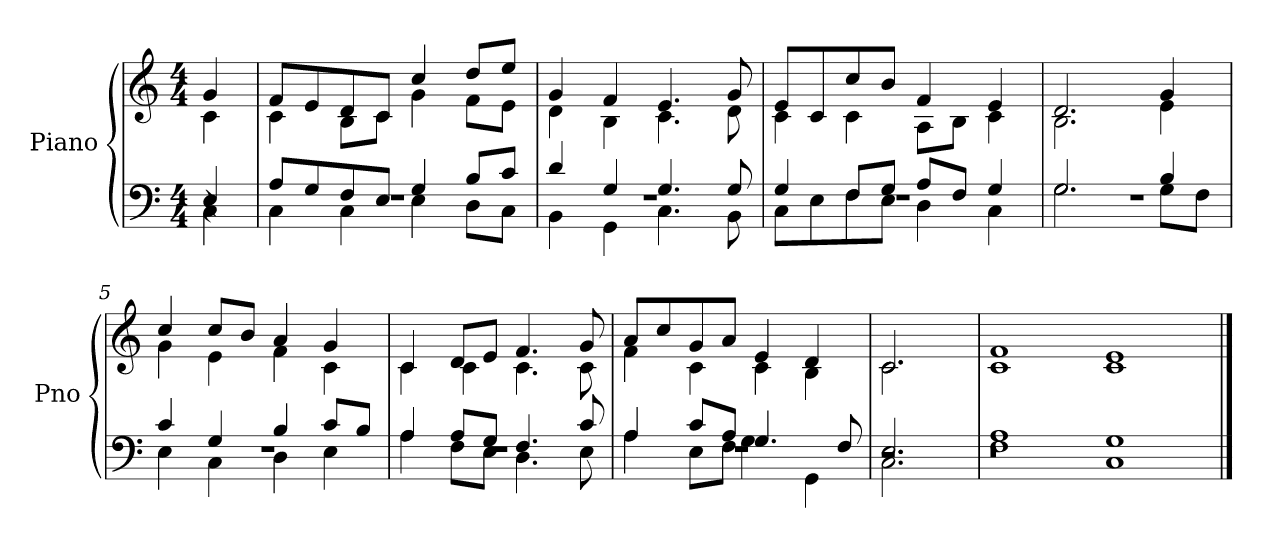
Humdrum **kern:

**kern	**kern
*part1	*part1
*staff2	*staff1
*I"Piano	*
*I'Pno	*
*clefF4	*clefG2
*k[]	*k[]
*C:	*C:
*M4/4	*M4/4
=	=
*^	*^
*	*^	*	*
4r	4E/	4C\	4g/	4c\
=1	=1	=1	=1	=1
1r	8A/L	4C\	8f/L	4c\
.	8G/	.	8e/	.
.	8F/	4C\	8d/	8B\L
.	8E/J	.	8c/J	8c\J
.	4G/	4E\	4cc/	4g\
.	8B/L	8D\L	8dd/L	8f\L
.	8c/J	8C\J	8ee/J	8e\J
=2	=2	=2	=2	=2
1r	4d/	4BB\	4g/	4d\
.	4G/	4GG\	4f/	4B\
.	4.G/	4.C\	4.e/	4.c\
.	8G/	8BB\	8g/	8d\
=3	=3	=3	=3	=3
1r	4G/	8C\L	8e/L	4c\
.	.	8E\	8c/	.
.	8F/L	8F\	8cc/	4c\
.	8G/J	8E\J	8b/J	.
.	8A/L	4D\	4f/	8A\L
.	8F/J	.	.	8B\J
.	4G/	4C\	4e/	4c\
=4	=4	=4	=4	=4
1r	2.G/	2.G\	2.d/	2.B\
.	4B/	8G\L	4g/	4e\
.	.	8F\J	.	.
=5	=5	=5	=5	=5
1r	4c/	4E\	4cc/	4g\
.	4G/	4C\	8cc/L	4e\
.	.	.	8b/J	.
.	4B/	4D\	4a/	4f\
.	8c/L	4E\	4g/	4c\
.	8B/J	.	.	.
!!LO:LB:g=z	!!
=6	=6	=6	=6	=6
1r	4A/	4A\	4c/	4c\
.	8A/L	8F\L	8d/L	4c\
.	8G/J	8E\J	8e/J	.
.	4.F/	4.D\	4.f/	4.c\
.	8c/	8E\	8g/	8c\
=7	=7	=7	=7	=7
1r	4A/	4A\	8a/L	4f\
.	.	.	8cc/	.
.	8c/L	8E\L	8g/	4c\
.	8A/J	8F\J	8a/J	.
.	4.G/	4G\	4e/	4c\
.	.	4GG\	4d/	4B\
.	8F/	.	.	.
=8	=8	=8	=8	=8
2.r	2.E/	2.C\	2.c/	2.c\
=9	=9	=9	=9	=9
0r	1A	1F	1f	1c
.	1G	1C	1e	1c
*v	*v	*v	*	*
*	*v	*v
==	==
*-	*-
